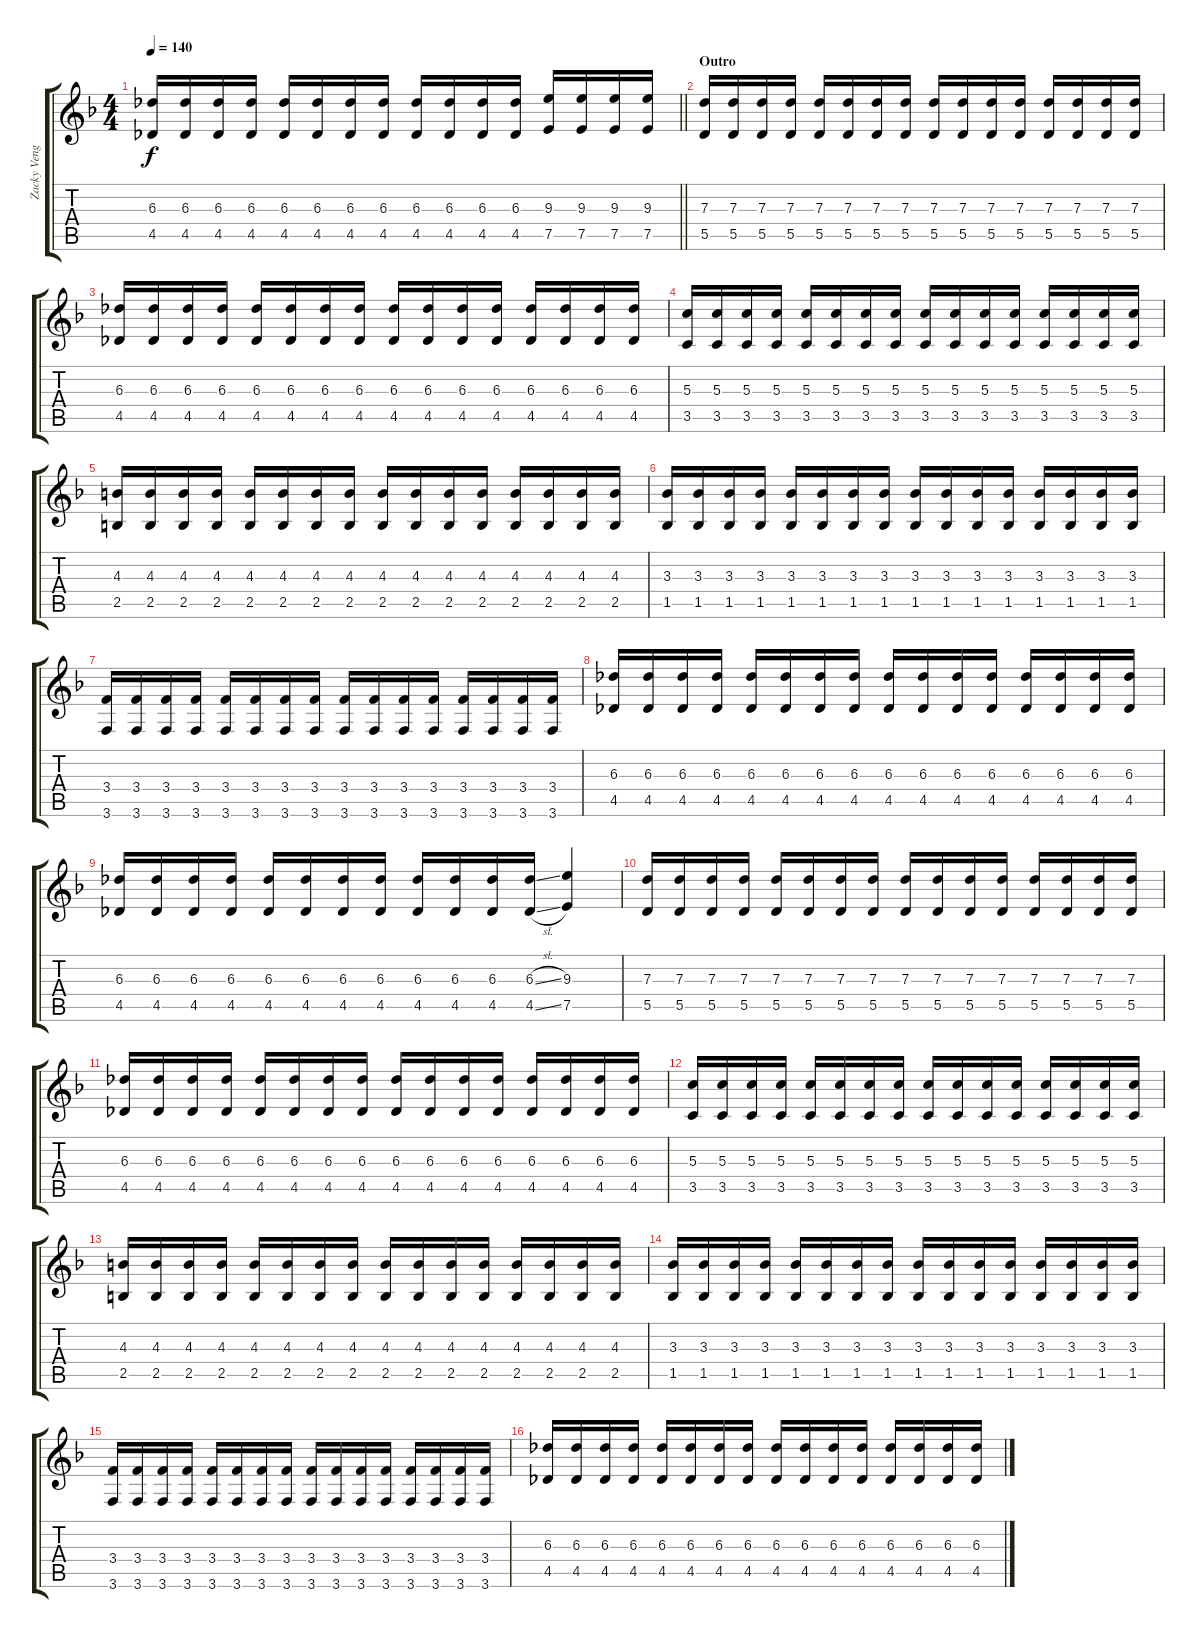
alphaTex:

\track ("Zacky Vengeance" "Zacky Veng") {instrument distortionguitar}
\staff {score tabs}
\tuning (E4 B3 G3 D3 A2 D2) {hide}
\ts (4 4)
\tempo 140
\clef g2
\barLineRight lightlight
\ks dminor
(6.3 4.5).16{dy f} (6.3 4.5).16 (6.3 4.5).16 (6.3 4.5).16 (6.3 4.5).16 (6.3 4.5).16 (6.3 4.5).16 (6.3 4.5).16 (6.3 4.5).16 (6.3 4.5).16 (6.3 4.5).16 (6.3 4.5).16 (9.3 7.5).16 (9.3 7.5).16 (9.3 7.5).16 (9.3 7.5).16 |
\section ("" "Outro")
(7.3 5.5).16 (7.3 5.5).16 (7.3 5.5).16 (7.3 5.5).16 (7.3 5.5).16 (7.3 5.5).16 (7.3 5.5).16 (7.3 5.5).16 (7.3 5.5).16 (7.3 5.5).16 (7.3 5.5).16 (7.3 5.5).16 (7.3 5.5).16 (7.3 5.5).16 (7.3 5.5).16 (7.3 5.5).16 |
(6.3 4.5).16 (6.3 4.5).16 (6.3 4.5).16 (6.3 4.5).16 (6.3 4.5).16 (6.3 4.5).16 (6.3 4.5).16 (6.3 4.5).16 (6.3 4.5).16 (6.3 4.5).16 (6.3 4.5).16 (6.3 4.5).16 (6.3 4.5).16 (6.3 4.5).16 (6.3 4.5).16 (6.3 4.5).16 |
(5.3 3.5).16 (5.3 3.5).16 (5.3 3.5).16 (5.3 3.5).16 (5.3 3.5).16 (5.3 3.5).16 (5.3 3.5).16 (5.3 3.5).16 (5.3 3.5).16 (5.3 3.5).16 (5.3 3.5).16 (5.3 3.5).16 (5.3 3.5).16 (5.3 3.5).16 (5.3 3.5).16 (5.3 3.5).16 |
(4.3 2.5).16 (4.3 2.5).16 (4.3 2.5).16 (4.3 2.5).16 (4.3 2.5).16 (4.3 2.5).16 (4.3 2.5).16 (4.3 2.5).16 (4.3 2.5).16 (4.3 2.5).16 (4.3 2.5).16 (4.3 2.5).16 (4.3 2.5).16 (4.3 2.5).16 (4.3 2.5).16 (4.3 2.5).16 |
(3.3 1.5).16 (3.3 1.5).16 (3.3 1.5).16 (3.3 1.5).16 (3.3 1.5).16 (3.3 1.5).16 (3.3 1.5).16 (3.3 1.5).16 (3.3 1.5).16 (3.3 1.5).16 (3.3 1.5).16 (3.3 1.5).16 (3.3 1.5).16 (3.3 1.5).16 (3.3 1.5).16 (3.3 1.5).16 |
(3.4 3.6).16 (3.4 3.6).16 (3.4 3.6).16 (3.4 3.6).16 (3.4 3.6).16 (3.4 3.6).16 (3.4 3.6).16 (3.4 3.6).16 (3.4 3.6).16 (3.4 3.6).16 (3.4 3.6).16 (3.4 3.6).16 (3.4 3.6).16 (3.4 3.6).16 (3.4 3.6).16 (3.4 3.6).16 |
(6.3 4.5).16 (6.3 4.5).16 (6.3 4.5).16 (6.3 4.5).16 (6.3 4.5).16 (6.3 4.5).16 (6.3 4.5).16 (6.3 4.5).16 (6.3 4.5).16 (6.3 4.5).16 (6.3 4.5).16 (6.3 4.5).16 (6.3 4.5).16 (6.3 4.5).16 (6.3 4.5).16 (6.3 4.5).16 |
(6.3 4.5).16 (6.3 4.5).16 (6.3 4.5).16 (6.3 4.5).16 (6.3 4.5).16 (6.3 4.5).16 (6.3 4.5).16 (6.3 4.5).16 (6.3 4.5).16 (6.3 4.5).16 (6.3 4.5).16 (6.3{sl} 4.5{sl}).16 (9.3 7.5).4 |
(7.3 5.5).16 (7.3 5.5).16 (7.3 5.5).16 (7.3 5.5).16 (7.3 5.5).16 (7.3 5.5).16 (7.3 5.5).16 (7.3 5.5).16 (7.3 5.5).16 (7.3 5.5).16 (7.3 5.5).16 (7.3 5.5).16 (7.3 5.5).16 (7.3 5.5).16 (7.3 5.5).16 (7.3 5.5).16 |
(6.3 4.5).16 (6.3 4.5).16 (6.3 4.5).16 (6.3 4.5).16 (6.3 4.5).16 (6.3 4.5).16 (6.3 4.5).16 (6.3 4.5).16 (6.3 4.5).16 (6.3 4.5).16 (6.3 4.5).16 (6.3 4.5).16 (6.3 4.5).16 (6.3 4.5).16 (6.3 4.5).16 (6.3 4.5).16 |
(5.3 3.5).16 (5.3 3.5).16 (5.3 3.5).16 (5.3 3.5).16 (5.3 3.5).16 (5.3 3.5).16 (5.3 3.5).16 (5.3 3.5).16 (5.3 3.5).16 (5.3 3.5).16 (5.3 3.5).16 (5.3 3.5).16 (5.3 3.5).16 (5.3 3.5).16 (5.3 3.5).16 (5.3 3.5).16 |
(4.3 2.5).16 (4.3 2.5).16 (4.3 2.5).16 (4.3 2.5).16 (4.3 2.5).16 (4.3 2.5).16 (4.3 2.5).16 (4.3 2.5).16 (4.3 2.5).16 (4.3 2.5).16 (4.3 2.5).16 (4.3 2.5).16 (4.3 2.5).16 (4.3 2.5).16 (4.3 2.5).16 (4.3 2.5).16 |
(3.3 1.5).16 (3.3 1.5).16 (3.3 1.5).16 (3.3 1.5).16 (3.3 1.5).16 (3.3 1.5).16 (3.3 1.5).16 (3.3 1.5).16 (3.3 1.5).16 (3.3 1.5).16 (3.3 1.5).16 (3.3 1.5).16 (3.3 1.5).16 (3.3 1.5).16 (3.3 1.5).16 (3.3 1.5).16 |
(3.4 3.6).16 (3.4 3.6).16 (3.4 3.6).16 (3.4 3.6).16 (3.4 3.6).16 (3.4 3.6).16 (3.4 3.6).16 (3.4 3.6).16 (3.4 3.6).16 (3.4 3.6).16 (3.4 3.6).16 (3.4 3.6).16 (3.4 3.6).16 (3.4 3.6).16 (3.4 3.6).16 (3.4 3.6).16 |
(6.3 4.5).16 (6.3 4.5).16 (6.3 4.5).16 (6.3 4.5).16 (6.3 4.5).16 (6.3 4.5).16 (6.3 4.5).16 (6.3 4.5).16 (6.3 4.5).16 (6.3 4.5).16 (6.3 4.5).16 (6.3 4.5).16 (6.3 4.5).16 (6.3 4.5).16 (6.3 4.5).16 (6.3 4.5).16
